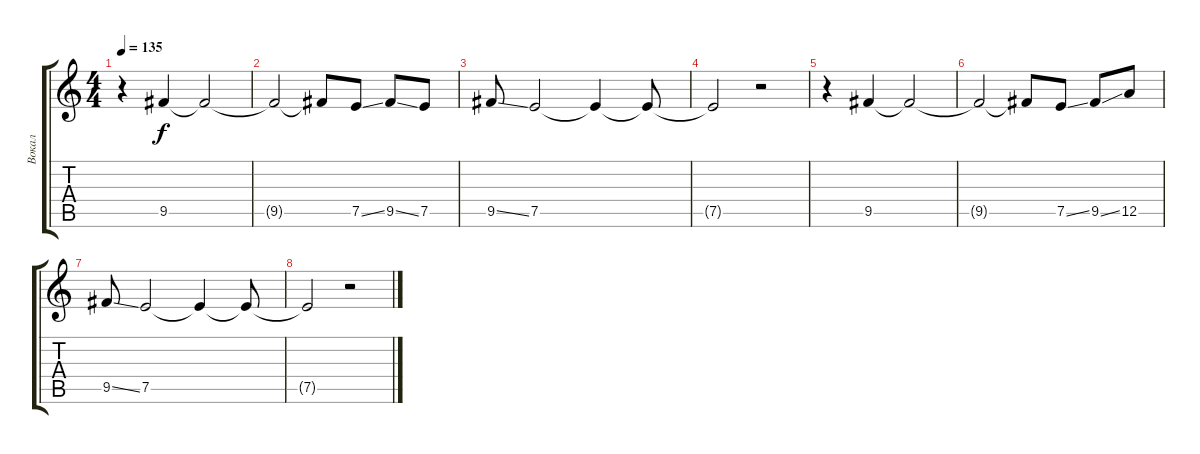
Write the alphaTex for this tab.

\track ("Вокал" "Вокал") {instrument distortionguitar}
\staff {score tabs}
\tuning (E4 B3 G3 D3 A2 E2) {hide}
\ts (4 4)
\tempo 135
\clef g2
\ks c
r.4{dy f volume 8} 9.5.4 9.5{t}.2 |
9.5{t}.2 9.5{t}.8 7.5{ss}.8 9.5{ss}.8 7.5.8 |
9.5{ss}.8 7.5.2 7.5{t}.4 7.5{t}.8 |
7.5{t}.2 r.2 |
r.4 9.5.4 9.5{t}.2 |
9.5{t}.2 9.5{t}.8 7.5{ss}.8 9.5{ss}.8 12.5.8 |
9.5{ss}.8 7.5.2 7.5{t}.4 7.5{t}.8 |
7.5{t}.2 r.2
